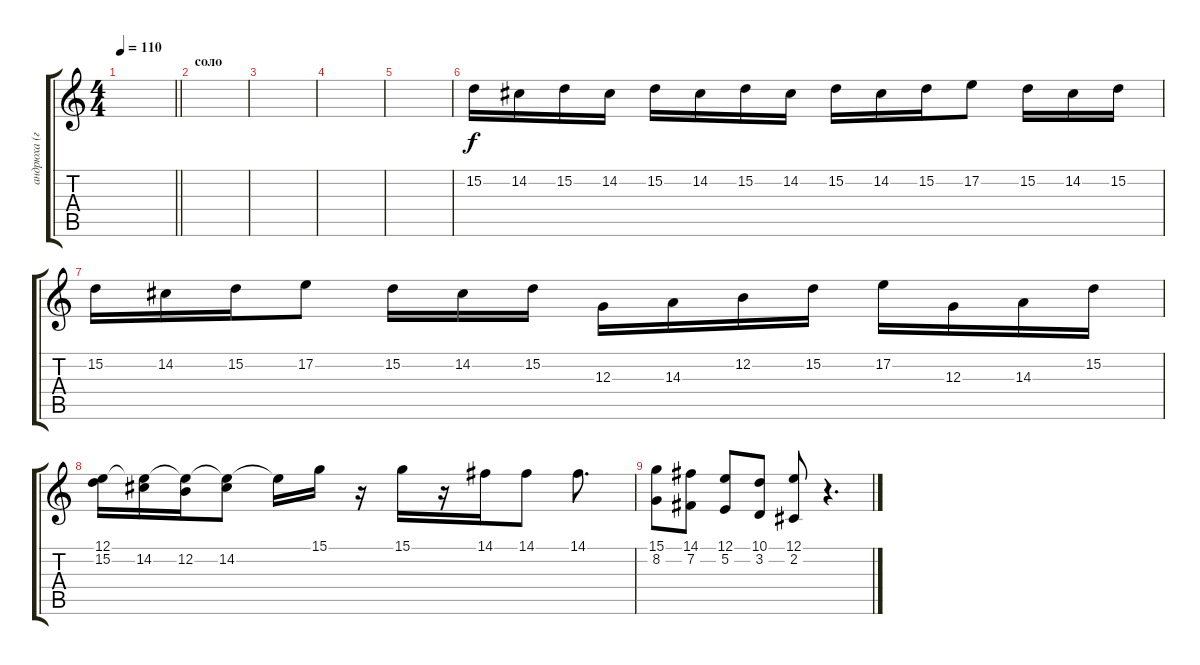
\track ("андрюха (гармонь)" "андрюха (г") {instrument accordion}
\staff {score tabs}
\tuning (E4 B3 G3 D3 A2 E2) {hide}
\ts (4 4)
\tempo 110
\clef g2
\barLineRight lightlight
\ks c
|
\section ("" "соло")
|
|
|
|
15.2.16 14.2.16 15.2.16 14.2.16 15.2.16 14.2.16 15.2.16 14.2.16 15.2.16 14.2.16 15.2.16 17.2.8 15.2.16 14.2.16 15.2.16 |
15.2.16 14.2.16 15.2.16 17.2.8 15.2.16 14.2.16 15.2.16 12.3.16 14.3.16 12.2.16 15.2.16 17.2.16 12.3.16 14.3.16 15.2.16 |
(12.1 15.2).16 (12.1{t} 14.2).16 (12.1{t} 12.2).16 (12.1{t} 14.2).8 12.1{t}.16 15.1.16 r.16 15.1.16 r.16 14.1.16 14.1.8 14.1.8{d} |
(15.1 8.2).8 (14.1 7.2).8 (12.1 5.2).8 (10.1 3.2).8 (12.1 2.2).8 r.4{d}
